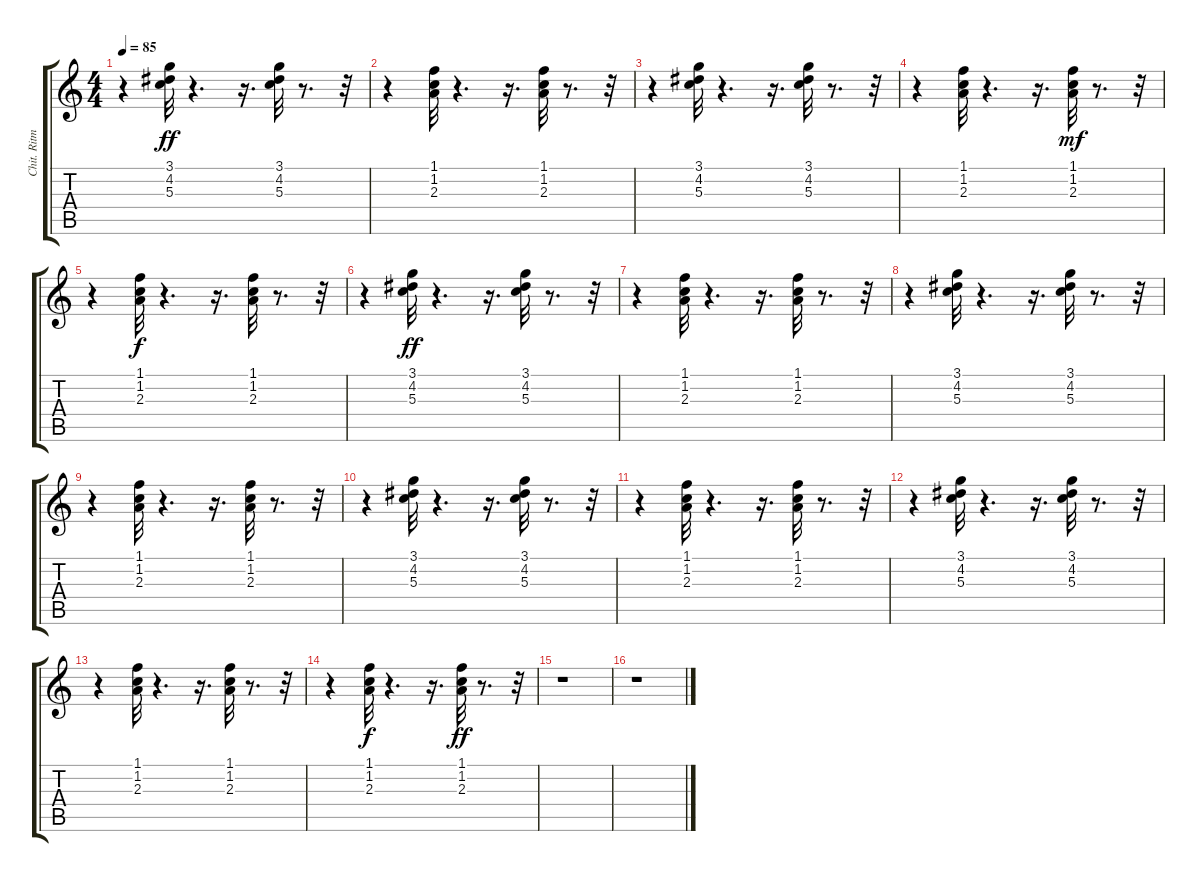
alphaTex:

\track ("Chit. Ritm" "Chit. Ritm") {instrument electricguitarclean}
\staff {score tabs}
\tuning (E4 B3 G3 D3 A2 E2) {hide}
\ts (4 4)
\tempo 85
\clef g2
\ks c
r.4{dy ff} (3.1 4.2 5.3).32 r.4{d} r.16{d} (3.1 4.2 5.3).32 r.8{d} r.32 |
r.4 (1.1 1.2 2.3).32 r.4{d} r.16{d} (1.1 1.2 2.3).32 r.8{d} r.32 |
r.4 (3.1 4.2 5.3).32 r.4{d} r.16{d} (3.1 4.2 5.3).32 r.8{d} r.32 |
r.4 (1.1 1.2 2.3).32 r.4{d} r.16{d} (1.1 1.2 2.3).32{dy mf} r.8{d} r.32 |
r.4 (1.1 1.2 2.3).32{dy f} r.4{d} r.16{d} (1.1 1.2 2.3).32 r.8{d} r.32 |
r.4 (3.1 4.2 5.3).32{dy ff} r.4{d} r.16{d} (3.1 4.2 5.3).32 r.8{d} r.32 |
r.4 (1.1 1.2 2.3).32 r.4{d} r.16{d} (1.1 1.2 2.3).32 r.8{d} r.32 |
r.4 (3.1 4.2 5.3).32 r.4{d} r.16{d} (3.1 4.2 5.3).32 r.8{d} r.32 |
r.4 (1.1 1.2 2.3).32 r.4{d} r.16{d} (1.1 1.2 2.3).32 r.8{d} r.32 |
r.4 (3.1 4.2 5.3).32 r.4{d} r.16{d} (3.1 4.2 5.3).32 r.8{d} r.32 |
r.4 (1.1 1.2 2.3).32 r.4{d} r.16{d} (1.1 1.2 2.3).32 r.8{d} r.32 |
r.4 (3.1 4.2 5.3).32 r.4{d} r.16{d} (3.1 4.2 5.3).32 r.8{d} r.32 |
r.4 (1.1 1.2 2.3).32 r.4{d} r.16{d} (1.1 1.2 2.3).32 r.8{d} r.32 |
r.4 (1.1 1.2 2.3).32{dy f} r.4{d} r.16{d} (1.1 1.2 2.3).32{dy ff} r.8{d} r.32 |
r.1 |
r.1
